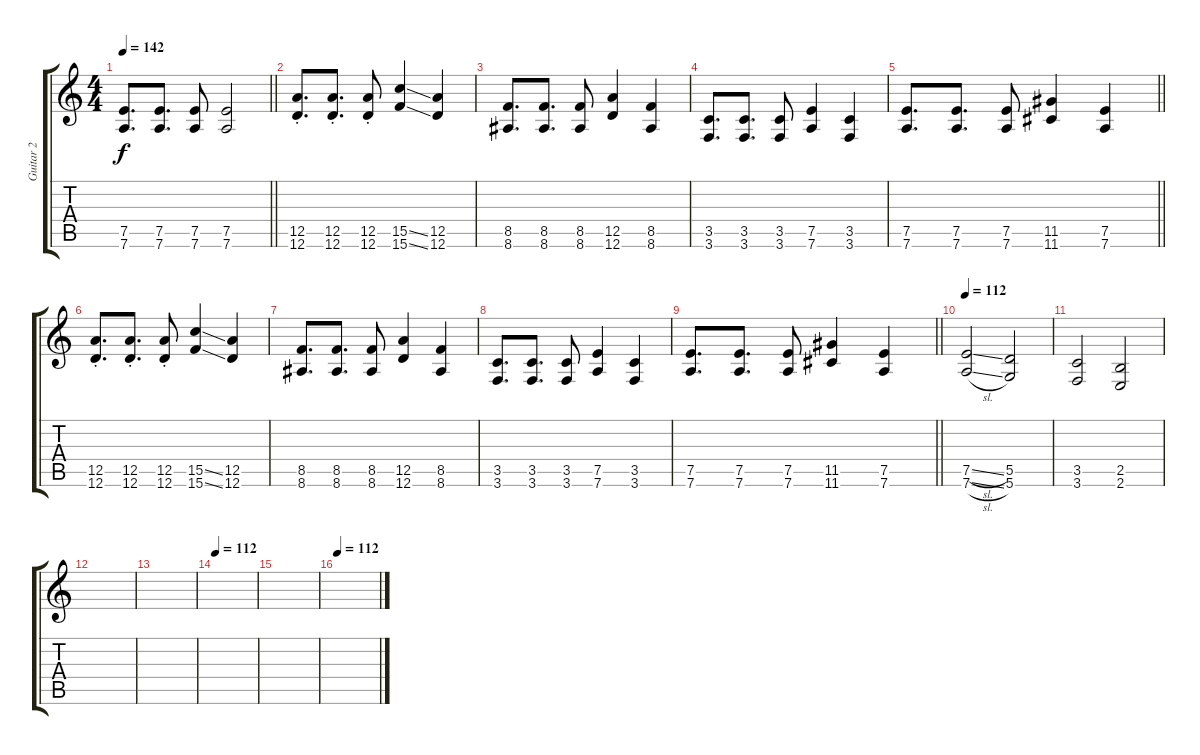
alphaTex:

\track ("Guitar 2" "Guitar 2") {instrument distortionguitar}
\staff {score tabs}
\tuning (E4 B3 G3 D3 A2 D2) {hide}
\ts (4 4)
\tempo 142
\clef g2
\barLineRight lightlight
\ks c
(7.5 7.6).8{d dy f} (7.5 7.6).8{d} (7.5 7.6).8 (7.5 7.6).2 |
\section ("" "")
(12.5{st} 12.6{st}).8{d} (12.5{st} 12.6{st}).8{d} (12.5{st} 12.6{st}).8 (15.5{ss} 15.6{ss}).4 (12.5 12.6).4 |
(8.5 8.6).8{d} (8.5 8.6).8{d} (8.5 8.6).8 (12.5 12.6).4 (8.5 8.6).4 |
(3.5 3.6).8{d} (3.5 3.6).8{d} (3.5 3.6).8 (7.5 7.6).4 (3.5 3.6).4 |
\barLineRight lightlight
(7.5 7.6).8{d} (7.5 7.6).8{d} (7.5 7.6).8 (11.5 11.6).4 (7.5 7.6).4 |
(12.5{st} 12.6{st}).8{d} (12.5{st} 12.6{st}).8{d} (12.5{st} 12.6{st}).8 (15.5{ss} 15.6{ss}).4 (12.5 12.6).4 |
(8.5 8.6).8{d} (8.5 8.6).8{d} (8.5 8.6).8 (12.5 12.6).4 (8.5 8.6).4 |
(3.5 3.6).8{d} (3.5 3.6).8{d} (3.5 3.6).8 (7.5 7.6).4 (3.5 3.6).4 |
\barLineRight lightlight
(7.5 7.6).8{d} (7.5 7.6).8{d} (7.5 7.6).8 (11.5 11.6).4 (7.5 7.6).4 |
\section ("" "")
\tempo 112
(7.5{sl} 7.6{sl}).2 (5.5 5.6).2 |
(3.5 3.6).2 (2.5 2.6).2 |
|
|
\tempo 112
|
|
\tempo 112
